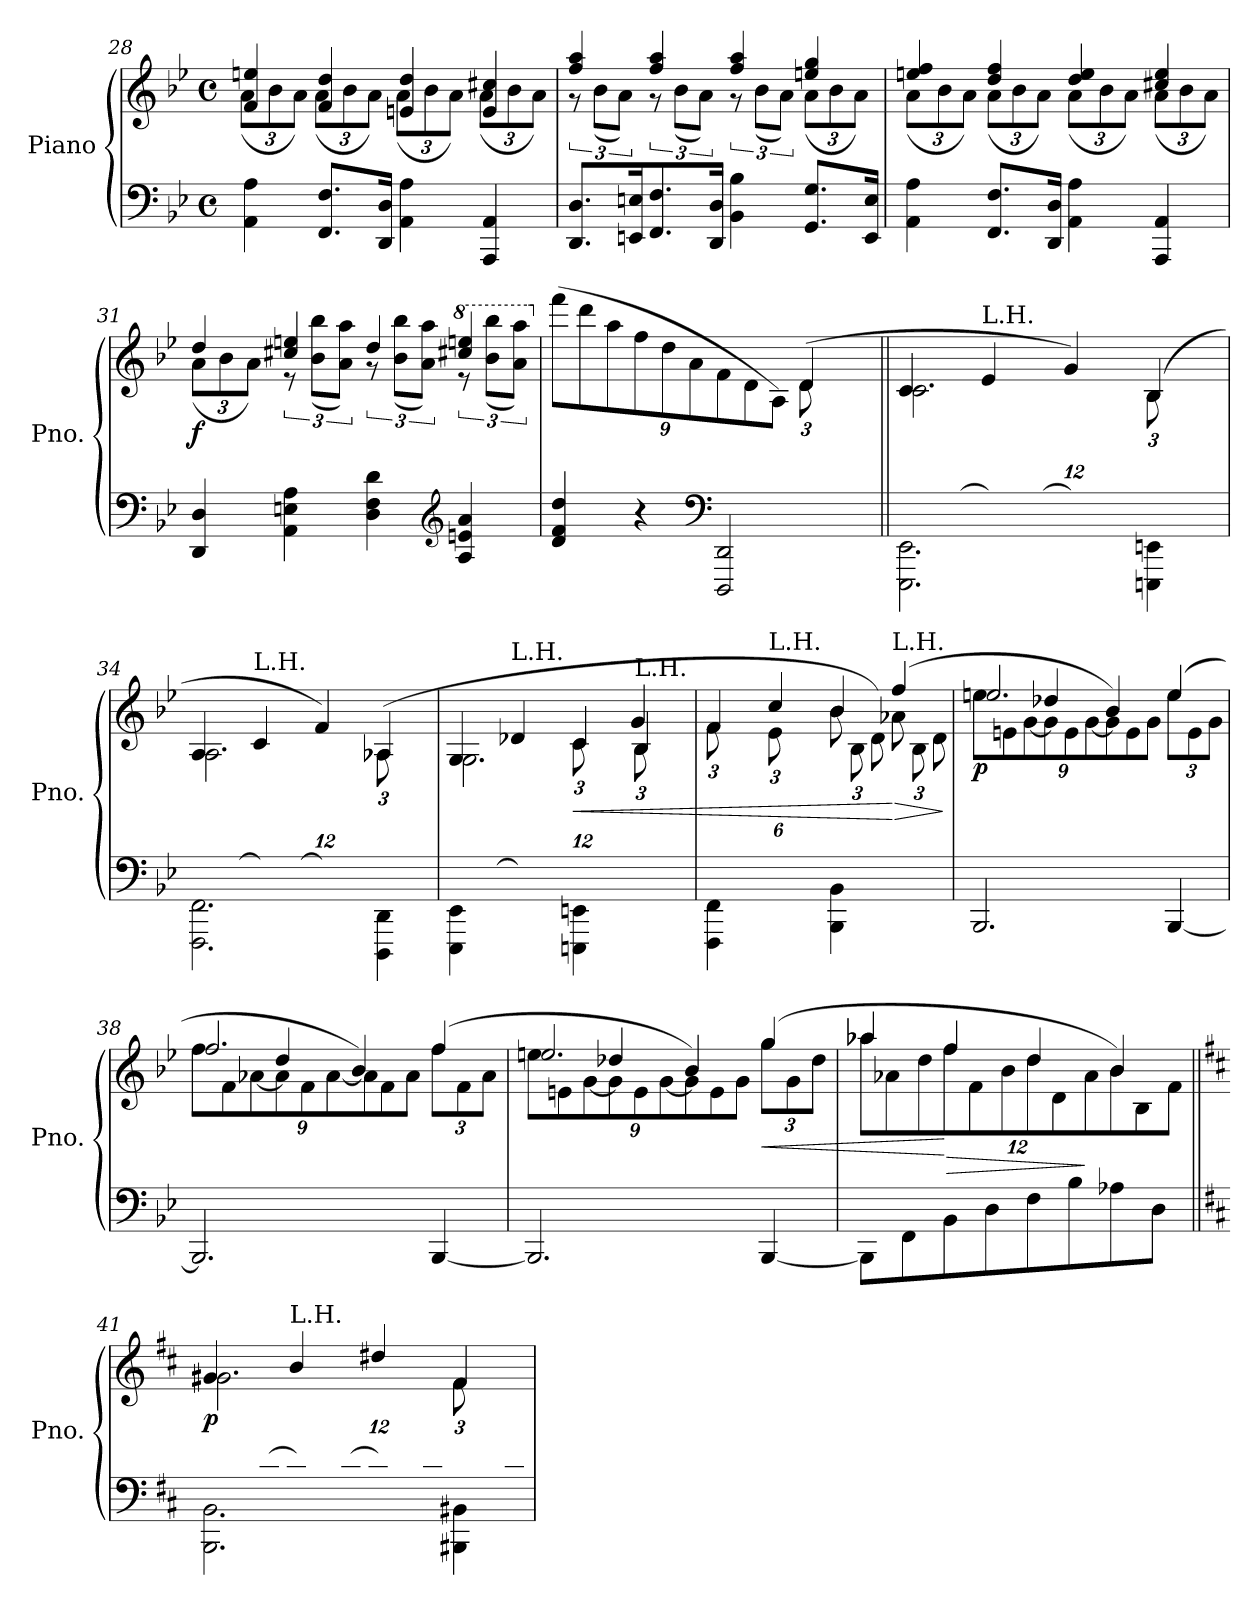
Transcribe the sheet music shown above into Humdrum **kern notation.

**kern	**kern	**dynam
*part1	*part1	*part1
*staff2	*staff1	*staff1/2
*I"Piano	*	*
*I'Pno.	*	*
*clefF4	*clefG2	*
*k[b-e-]	*k[b-e-]	*
*M4/4	*M4/4	*
*met(c)	*met(c)	*
=28	=28	=28
*	*^	*
*	*	*Xbrackettup	*
4AA\ 4A\	4f/ 4een/	(<12a\L	.
.	.	12b-\	.
.	.	12a\J)	.
8.FF/ 8.F/L	4f/ 4dd/	(<12a\L	.
.	.	12b-\	.
.	.	12a\J)	.
16DD/ 16D/Jk	.	.	.
4AA\ 4A\	4en/ 4dd/	(<12a\L	.
.	.	12b-\	.
.	.	12a\J)	.
4AAA/ 4AA/	4e/ 4cc#X/	(<12a\L	.
.	.	12b-\	.
.	.	12a\J)	.
!!LO:LB:g=z	!!
=29	=29	=29	=29
*	*	*brackettup	*
8.DD/ 8.D/L	4ff/ 4aa/	12r	.
.	.	(<12b-\L	.
.	.	12a\J)	.
16EEn/ 16En/K	.	.	.
8.FF/ 8.F/	4ff/ 4aa/	12r	.
.	.	(<12b-\L	.
.	.	12a\J)	.
16DD/ 16D/Jk	.	.	.
4BB-\ 4B-\	4ff/ 4aa/	12r	.
.	.	(<12b-\L	.
.	.	12a\J)	.
*	*	*Xbrackettup	*
8.GG/ 8.G/L	4een/ 4gg/	(<12a\L	.
.	.	12b-\	.
.	.	12a\J)	.
16EE/ 16E/Jk	.	.	.
=30	=30	=30	=30
4AA\ 4A\	4een/ 4ff/	(<12a\L	.
.	.	12b-\	.
.	.	12a\J)	.
8.FF/ 8.F/L	4dd/ 4ff/	(<12a\L	.
.	.	12b-\	.
.	.	12a\J)	.
16DD/ 16D/Jk	.	.	.
4AA\ 4A\	4dd/ 4ee/	(<12a\L	.
.	.	12b-\	.
.	.	12a\J)	.
4AAA/ 4AA/	4cc#X/ 4ee/	(<12a\L	.
.	.	12b-\	.
.	.	12a\J)	.
=31	=31	=31	=31
!	!	!	!LO:DY:b
4DD/ 4D/	4dd/	(<12a\L	f
.	.	12b-\	.
.	.	12a\J)	.
*	*	*brackettup	*
4AA\ 4En\ 4A\	4cc#X/ 4een/	12r	.
.	.	(<12b-\ 12bb-\L	.
.	.	12a\ 12aa\J)	.
4D\ 4F\ 4d\	4dd/	12r	.
.	.	(<12b-\ 12bb-\L	.
.	.	12a\ 12aa\J)	.
*clefG2	*	*	*
*	*8va	*	*
4A/ 4en/ 4a/	4ccc#X/ 4eeen/	12r	.
.	.	(<12bb-\ 12bbb-\L	.
.	.	12aa\ 12aaa\J)	.
!!LO:LB:g=z	!!
=32	=32	=32	=32
*^	*	*	*
*	*	*X8va	*	*
*	*	*Xbrackettup	*	*
6%5ryy	4d/ 4f/ 4dd/	(<12fff\L	2.ryy	.
.	.	12ddd\	.	.
.	.	12aa\	.	.
.	4r	12ff\	.	.
.	.	12dd\	.	.
.	.	12a\	.	.
*clefF4	*	*	*	*
.	2DDD/ 2DD/	12f\	.	.
.	.	12d\	.	.
.	.	12A\J)	.	.
.	.	(>12d\L	4d/	.
12D/	.	6ryy	.	.
12A/J	.	.	.	.
=33||	=33||	=33||	=33||	=33||
*	*	*	*^	*
12ryy	2.EEE-\ 2.EE-\	4c/	2.c\	2.ryy	.
12C/L	.	.	.	.	.
[12G/	.	.	.	.	.
*Xbrackettup	*	*	*	*	*
!	!	!LO:TX:a:t=L.H.	!	!	!
12G/]	.	4e-/	.	.	.
12C/	.	.	.	.	.
[12G/	.	.	.	.	.
12G/]	.	4g/)	.	.	.
12C/	.	.	.	.	.
12G/J	.	.	.	.	.
12ryy	4EEEn\ 4EEn\	(>4B-/	4ryy	12B-\L	.
12D-X/	.	.	.	6ryy	.
12G/J	.	.	.	.	.
=34	=34	=34	=34	=34	=34
*brackettup	*	*	*	*	*
12ryy	2.FFF\ 2.FF\	4A/	2.A\	2.ryy	.
12C/L	.	.	.	.	.
[12F/	.	.	.	.	.
*Xbrackettup	*	*	*	*	*
!	!	!LO:TX:a:t=L.H.	!	!	!
12F/]	.	4c/	.	.	.
12C/	.	.	.	.	.
[12F/	.	.	.	.	.
12F/]	.	4f/)	.	.	.
12C/	.	.	.	.	.
12F/J	.	.	.	.	.
12ryy	4DDD\ 4DD\	4A-X/	4ryy	(>12A-X\L	.
12C-X/	.	.	.	6ryy	.
12F/J	.	.	.	.	.
*	*	*v	*v	*v	*
=35	=35	=35	=35
*brackettup	*	*	*
*	*	*^	*
*	*	*	*^	*
*	*	*	*	*^	*
12ryy	4EEE-\ 4EE-\	4G/	2.G\	2.ryy	2ryy	.
12BB-/L	.	.	.	.	.	.
[12E-/	.	.	.	.	.	.
*Xbrackettup	*	*	*	*	*	*
!	!	!LO:TX:a:t=L.H.	!	!	!	!
12E-/]	4ryy	4d-X/	.	.	.	.
12BB-/	.	.	.	.	.	.
12E-/J	.	.	.	.	.	.
!	!	!	!	!	!	!LO:HP:b
12ryy	4EEEn\ 4EEn\	4c/	.	.	12c\L	<
12C/	.	.	.	.	6ryy	.
12G/	.	.	.	.	.	.
!	!	!LO:TX:a:t=L.H.	!	!	!	!
12ryy	4ryy	4B-/	4ryy	4g/	12B-\	.
12C/	.	.	.	.	6ryy	.
12G/J	.	.	.	.	.	.
*	*	*	*v	*v	*v	*
!!LO:LB:g=z
=36	=36	=36	=36	=36
12ryy	4FFF\ 4FF\	4f/	12f\L	.
12F/	.	.	6ryy	.
12A/	.	.	.	.
!	!	!LO:TX:a:t=L.H.	!	!
12ryy	4ryy	4cc/	12e-\	.
12F/	.	.	6ryy	.
12A/J	.	.	.	.
4ryy	4BBB-\ 4BB-\	4b-/	12b-\L	.
.	.	.	12B-\	.
.	.	.	12d\)	.
!	!	!LO:TX:a:t=L.H.	!	!
!	!	!	!	!LO:HP:n=1:b
4ryy	4ryy	(>4ff/	12a-X\	[ >
.	.	.	12B-\	.
.	.	.	12d\J	.
*v	*v	*	*	*
*	*v	*v	*
.	.	]
=37	=37	=37
*	*^	*
*	*	*^	*
!	!	!	!	!LO:DY:b
2.BBB-/	4ryy	12een\L	2.ee/	p
.	.	12en\	.	.
.	.	[12g\	.	.
.	4dd-X/	12g\]	.	.
.	.	12e\	.	.
.	.	[12g\	.	.
.	4b-/)	12g\]	.	.
.	.	12e\	.	.
.	.	12g\J	.	.
[4BBB-/	(>4ee/	12ee\L	4ryy	.
.	.	12e\	.	.
.	.	12g\J	.	.
=38	=38	=38	=38	=38
2.BBB-/]	4ryy	12ff\L	2.ff/	.
.	.	12f\	.	.
.	.	[12a-X\	.	.
.	4dd/	12a-\]	.	.
.	.	12f\	.	.
.	.	[12a-\	.	.
.	4b-/)	12a-\]	.	.
.	.	12f\	.	.
.	.	12a-\J	.	.
[4BBB-/	(>4ff/	12ff\L	4ryy	.
.	.	12f\	.	.
.	.	12a-\J	.	.
!!LO:PB:g=z	!!	!!
=39	=39	=39	=39	=39
2.BBB-/]	4ryy	12een\L	2.ee/	.
.	.	12en\	.	.
.	.	[12g\	.	.
.	4dd-X/	12g\]	.	.
.	.	12e\	.	.
.	.	[12g\	.	.
.	4b-/)	12g\]	.	.
.	.	12e\	.	.
.	.	12g\J	.	.
!	!	!	!	!LO:HP:b
[4BBB-/	(>4gg/	12gg\L	4ryy	<
.	.	12g\	.	.
.	.	12dd-\J	.	.
*	*	*v	*v	*
=40	=40	=40	=40
8BBB-\L]	4aa-X/	12aa-\L	.
.	.	12a-X\	.
8FF\	.	.	.
.	.	12dd\	.
!	!	!	!LO:HP:n=1:b
8BB-\	4ff/	12ff\	[ >
.	.	12f\	.
8D\	.	.	.
.	.	12b-\	.
8F\	4dd/	12dd\	.
.	.	12d\	.
8B-\	.	.	.
.	.	12a-\	]
8A-X\	4b-/)	12b-\	.
.	.	12B-\	.
8D\J	.	.	.
.	.	12f\J	.
*	*v	*v	*
=41||	=41||	=41||
*k[f#c#]	*k[f#c#]	*
*brackettup	*	*
*^	*^	*
*	*	*	*^	*
!	!	!	!	!	!LO:DY:b
12ryy	2.BBB\ 2.BB\	4g#X/	2.g#\	2.ryy	p
12G#X/L	.	.	.	.	.
[12d#X/	.	.	.	.	.
*Xbrackettup	*	*	*	*	*
!	!	!LO:TX:a:t=L.H.	!	!	!
12d#/]	.	4b/	.	.	.
12G#/	.	.	.	.	.
[12d#/	.	.	.	.	.
12d#/]	.	4dd#X/	.	.	.
12G#/	.	.	.	.	.
12d#/J	.	.	.	.	.
12ryy	4BBB#X\ 4BB#X\	4f#/	4ryy	12f#\L	.
12A/	.	.	.	6ryy	.
12d#/J	.	.	.	.	.
*v	*v	*	*	*	*
*	*v	*v	*v	*
=	=	=
*-	*-	*-
